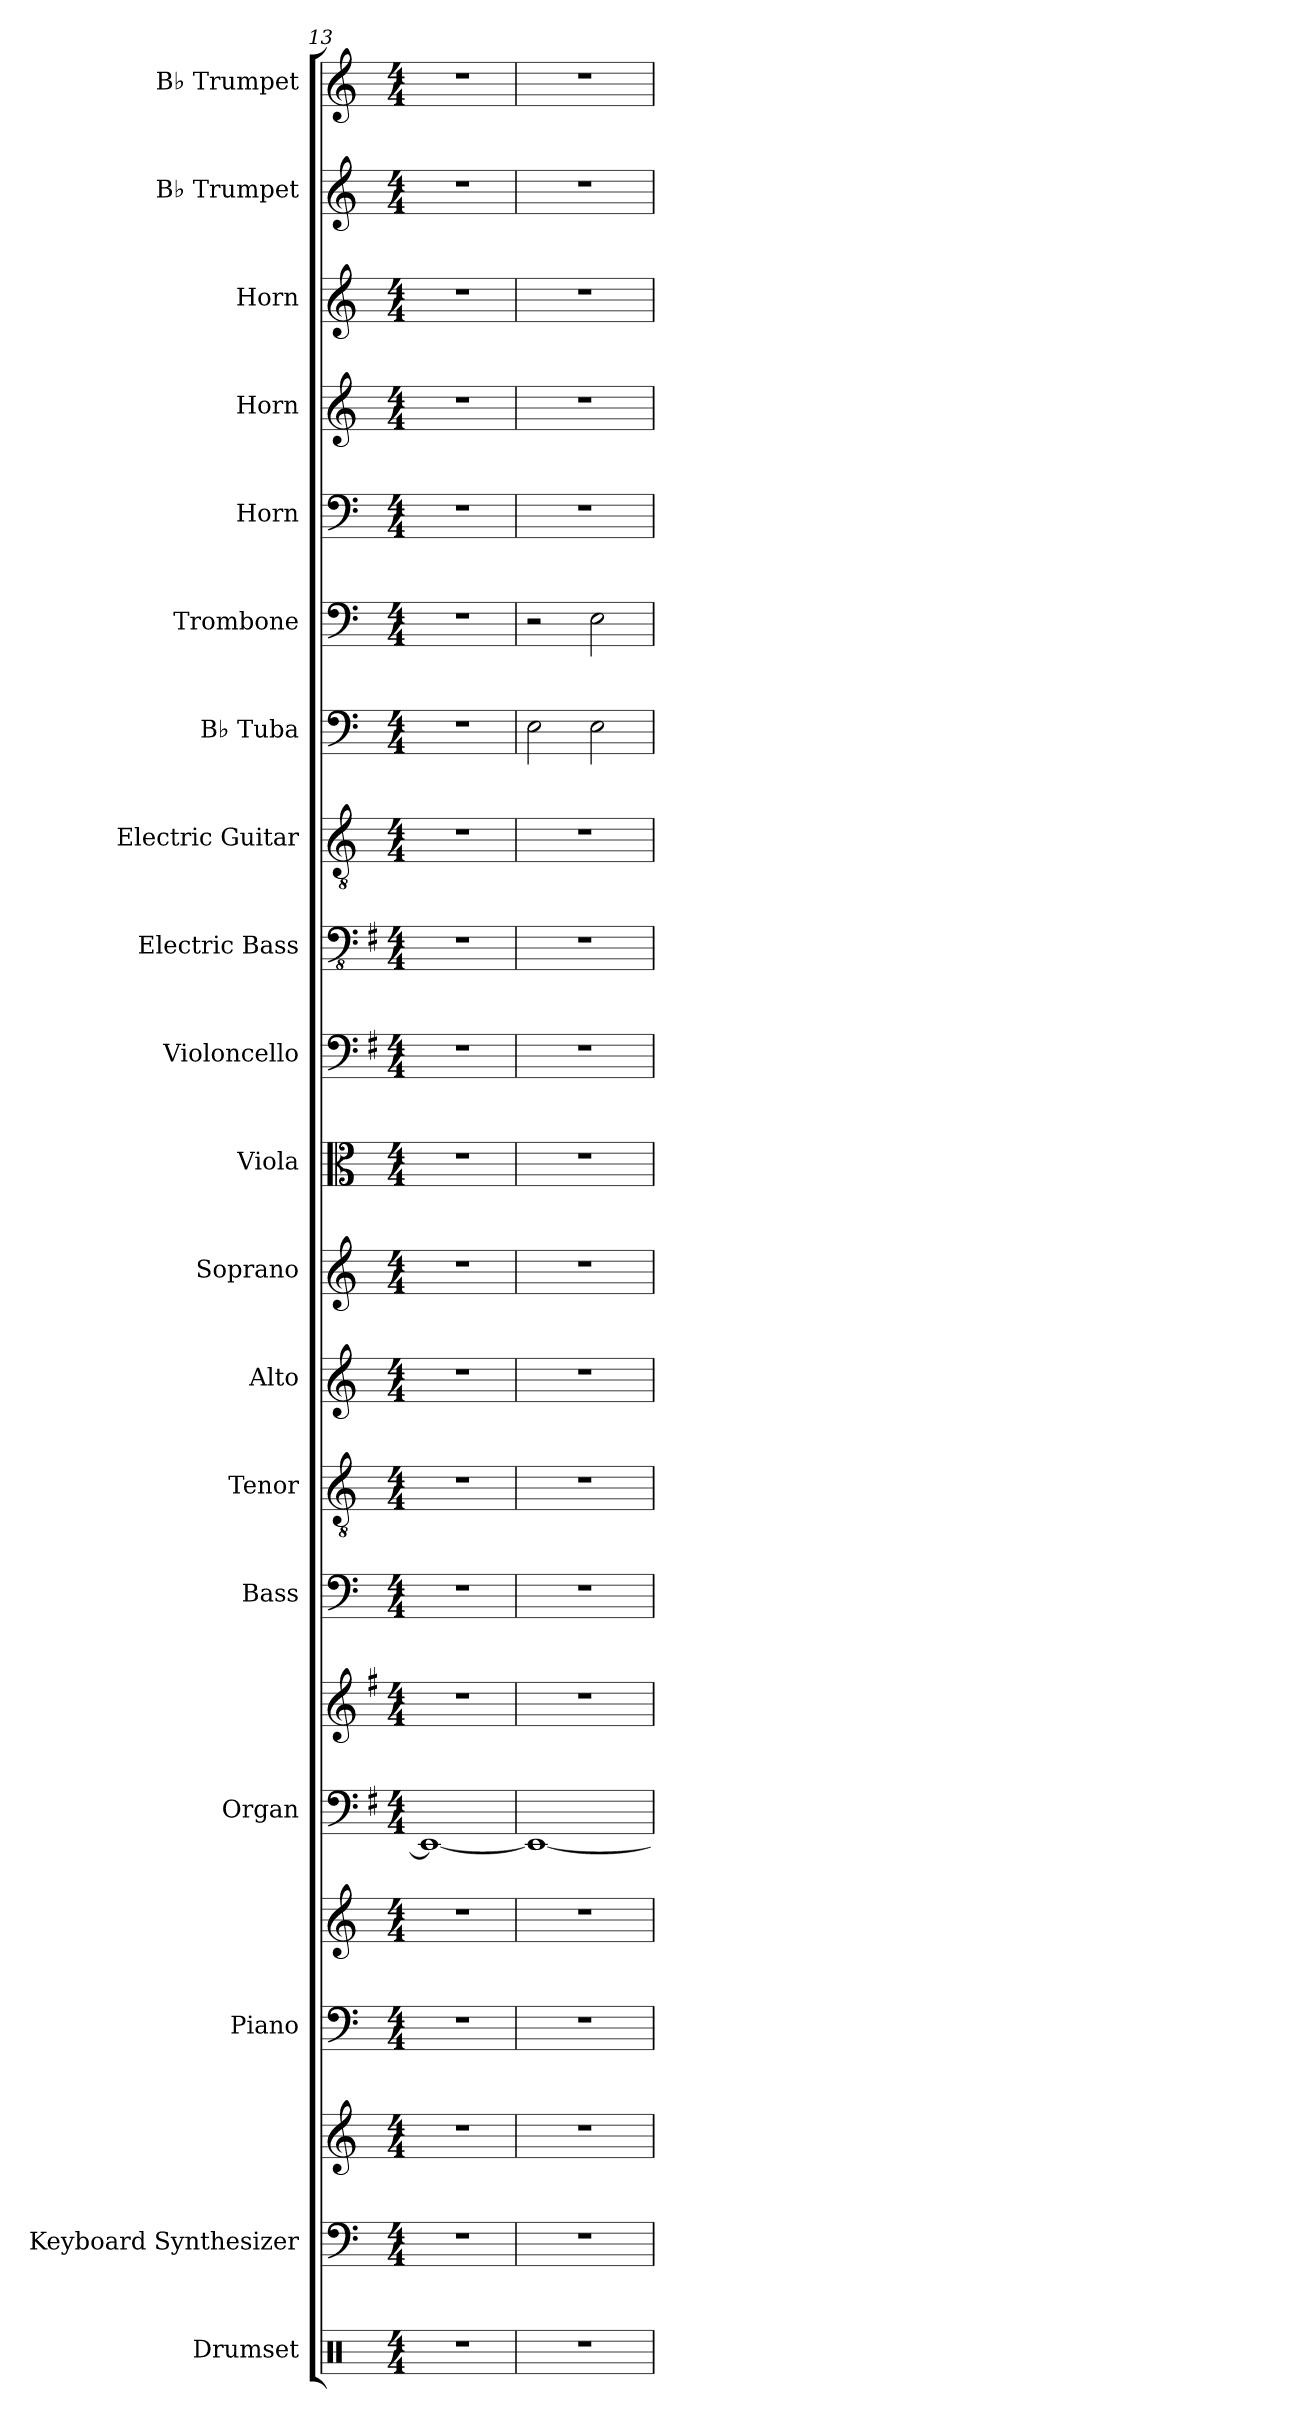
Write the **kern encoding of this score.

**kern	**kern	**kern	**kern	**kern	**kern	**kern	**kern	**kern	**kern	**kern	**kern	**kern	**kern	**kern	**kern	**kern	**kern	**kern	**kern	**kern	**kern
*part19	*part18	*part18	*part17	*part17	*part16	*part16	*part15	*part14	*part13	*part12	*part11	*part10	*part9	*part8	*part7	*part6	*part5	*part4	*part3	*part2	*part1
*staff22	*staff21	*staff20	*staff19	*staff18	*staff17	*staff16	*staff15	*staff14	*staff13	*staff12	*staff11	*staff10	*staff9	*staff8	*staff7	*staff6	*staff5	*staff4	*staff3	*staff2	*staff1
*I"Drumset	*I"Keyboard Synthesizer	*	*I"Piano	*	*I"Organ	*	*I"Bass	*I"Tenor	*I"Alto	*I"Soprano	*I"Viola	*I"Violoncello	*I"Electric Bass	*I"Electric Guitar	*I"B♭ Tuba	*I"Trombone	*I"Horn	*I"Horn	*I"Horn	*I"B♭ Trumpet	*I"B♭ Trumpet
*I'Drs.	*I'Synth.	*	*I'Pno.	*	*I'Org.	*	*I'B.	*I'T.	*I'A.	*I'S.	*I'Vla.	*I'Vlc.	*I'El. B.	*I'El. Guit.	*I'B♭ Tu.	*I'Trb.	*I'Hn.	*I'Hn.	*I'Hn.	*I'B♭ Tpt.	*I'B♭ Tpt.
*clefX	*clefF4	*clefG2	*clefF4	*clefG2	*clefF4	*clefG2	*clefF4	*clefGv2	*clefG2	*clefG2	*clefC3	*clefF4	*clefFv4	*clefGv2	*clefF4	*clefF4	*clefF4	*clefG2	*clefG2	*clefG2	*clefG2
*	*	*	*	*	*	*	*	*	*	*	*	*	*	*	*	*	*ITrd4c7	*ITrd4c7	*ITrd4c7	*ITrd1c2	*ITrd1c2
*k[]	*k[]	*k[]	*k[]	*k[]	*k[f#]	*k[f#]	*k[]	*k[]	*k[]	*k[]	*k[]	*k[f#]	*k[f#]	*k[]	*k[]	*k[]	*k[b-]	*k[b-]	*k[b-]	*k[b-e-]	*k[b-e-]
*C:	*C:	*C:	*C:	*C:	*G:	*G:	*C:	*C:	*C:	*C:	*C:	*G:	*G:	*C:	*C:	*C:	*F:	*F:	*F:	*B-:	*B-:
*M4/4	*M4/4	*M4/4	*M4/4	*M4/4	*M4/4	*M4/4	*M4/4	*M4/4	*M4/4	*M4/4	*M4/4	*M4/4	*M4/4	*M4/4	*M4/4	*M4/4	*M4/4	*M4/4	*M4/4	*M4/4	*M4/4
=13	=13	=13	=13	=13	=13	=13	=13	=13	=13	=13	=13	=13	=13	=13	=13	=13	=13	=13	=13	=13	=13
1r	1r	1r	1r	1r	1EE_	1r	1r	1r	1r	1r	1r	1r	1r	1r	1r	1r	1r	1r	1r	1r	1r
!!LO:PB:g=z
=14	=14	=14	=14	=14	=14	=14	=14	=14	=14	=14	=14	=14	=14	=14	=14	=14	=14	=14	=14	=14	=14
1r	1r	1r	1r	1r	1EE_	1r	1r	1r	1r	1r	1r	1r	1r	1r	2E\	2r	1r	1r	1r	1r	1r
.	.	.	.	.	.	.	.	.	.	.	.	.	.	.	2E\	2E\	.	.	.	.	.
=	=	=	=	=	=	=	=	=	=	=	=	=	=	=	=	=	=	=	=	=	=
*-	*-	*-	*-	*-	*-	*-	*-	*-	*-	*-	*-	*-	*-	*-	*-	*-	*-	*-	*-	*-	*-
